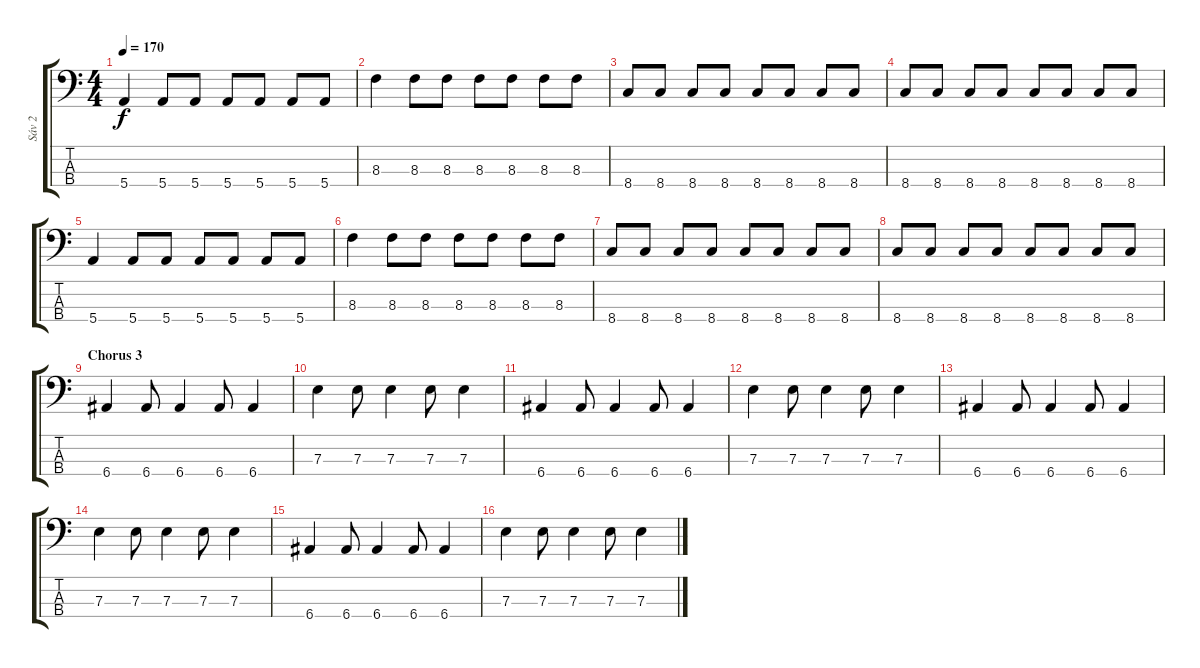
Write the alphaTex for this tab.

\track ("Sáv 2" "Sáv 2") {instrument electricbassfinger}
\staff {score tabs}
\tuning (G2 D2 A1 E1) {hide}
\ts (4 4)
\tempo 170
\clef f4
\ks c
5.4.4{dy f} 5.4.8 5.4.8 5.4.8 5.4.8 5.4.8 5.4.8 |
8.3.4 8.3.8 8.3.8 8.3.8 8.3.8 8.3.8 8.3.8 |
8.4.8 8.4.8 8.4.8 8.4.8 8.4.8 8.4.8 8.4.8 8.4.8 |
8.4.8 8.4.8 8.4.8 8.4.8 8.4.8 8.4.8 8.4.8 8.4.8 |
5.4.4 5.4.8 5.4.8 5.4.8 5.4.8 5.4.8 5.4.8 |
8.3.4 8.3.8 8.3.8 8.3.8 8.3.8 8.3.8 8.3.8 |
8.4.8 8.4.8 8.4.8 8.4.8 8.4.8 8.4.8 8.4.8 8.4.8 |
8.4.8 8.4.8 8.4.8 8.4.8 8.4.8 8.4.8 8.4.8 8.4.8 |
\section ("" "Chorus 3")
6.4.4 6.4.8 6.4.4 6.4.8 6.4.4 |
7.3.4 7.3.8 7.3.4 7.3.8 7.3.4 |
6.4.4 6.4.8 6.4.4 6.4.8 6.4.4 |
7.3.4 7.3.8 7.3.4 7.3.8 7.3.4 |
6.4.4 6.4.8 6.4.4 6.4.8 6.4.4 |
7.3.4 7.3.8 7.3.4 7.3.8 7.3.4 |
6.4.4 6.4.8 6.4.4 6.4.8 6.4.4 |
7.3.4 7.3.8 7.3.4 7.3.8 7.3.4
